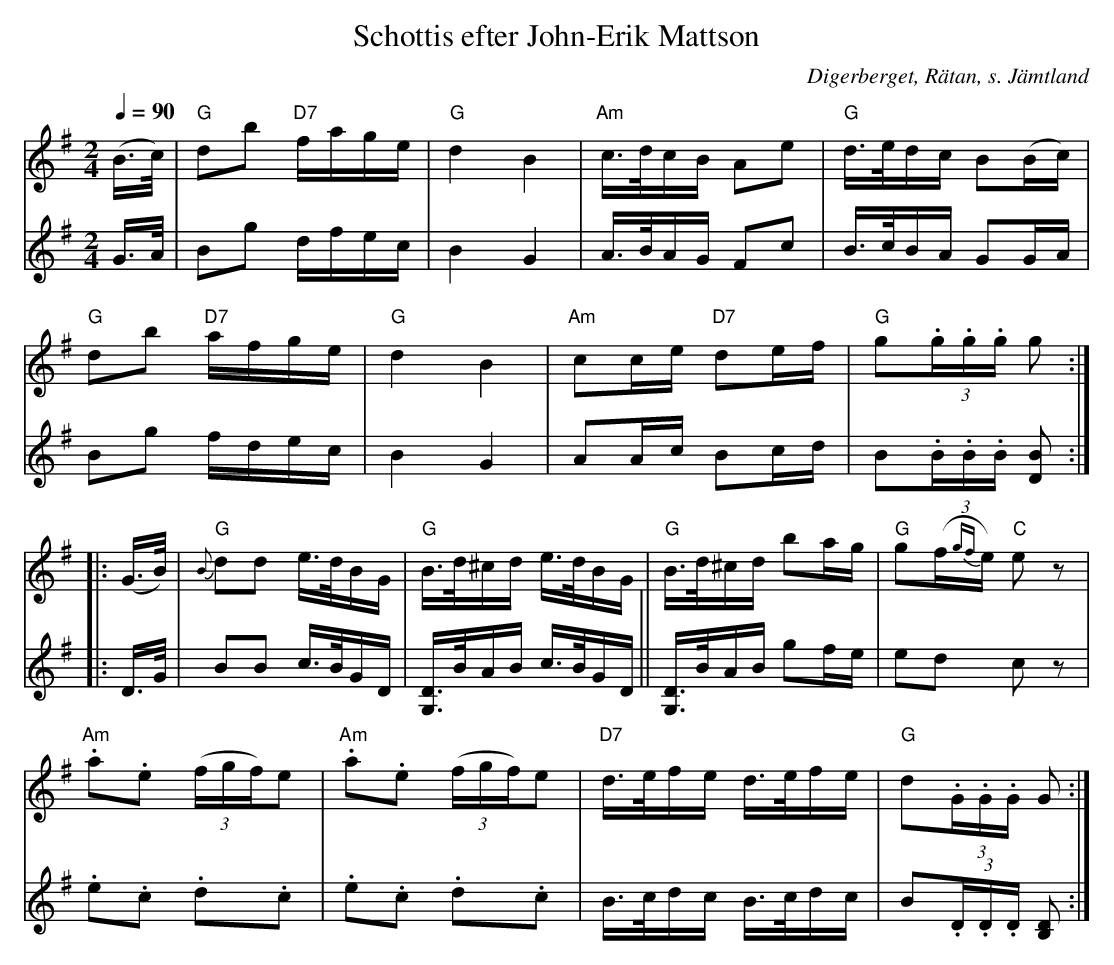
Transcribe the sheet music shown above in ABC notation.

X:1
T:Schottis efter John-Erik Mattson
O:Digerberget, Rätan, s. Jämtland
M:2/4
L:1/16
Q:1/4=90
K:G
V:1
(B>c)|"G"d2b2 "D7"fage|"G"d4B4|"Am"c>dcB A2e2|"G"d>edc B2(Bc)|!
"G"d2b2 "D7"afge|"G"d4B4|"Am"c2ce "D7"d2ef|"G"g2(3.g.g.g g2::!
(G>B)|{B}"G"d2d2 e>dBG|"G"B>d^cd e>dBG|"G"B>d^cd b2ag|"G"g2(f{gf}e) "C"e2z2|!
"Am".a2.e2 (3(fgf)e2|"Am".a2.e2 (3(fgf)e2|"D7"d>efe d>efe|"G"d2(3.G.G.G G2:|]
V:2
G>A|B2g2 dfec|B4G4|A>BAG F2c2|B>cBA G2GA|!
B2g2 fdec|B4G4|A2Ac B2cd|B2(3.B.B.B [D2B2]::!
D>G|B2B2 c>BGD|[G,3/2D3/2]B/AB c>BGD||[G,3/2D3/2]B/AB g2fe|e2d2 c2z2|!
.e2.c2 .d2.c2|.e2.c2 .d2.c2|B>cdc B>cdc|B2(3.D.D.D [B,2D2]:|]
